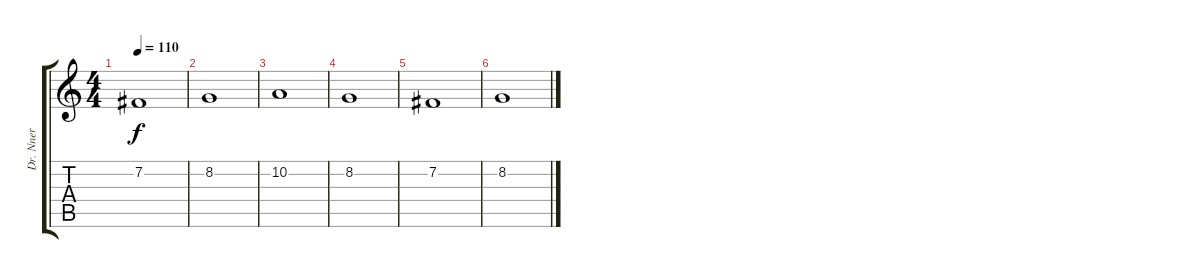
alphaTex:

\track ("Dr. Nner" "Dr. Nner") {instrument pad3polysynth}
\staff {score tabs}
\tuning (E4 B3 G3 D3 A2 E2) {hide}
\ts (4 4)
\tempo 110
\clef g2
\ks c
7.2.1{dy f} |
8.2.1 |
10.2.1 |
8.2.1 |
7.2.1 |
8.2.1
